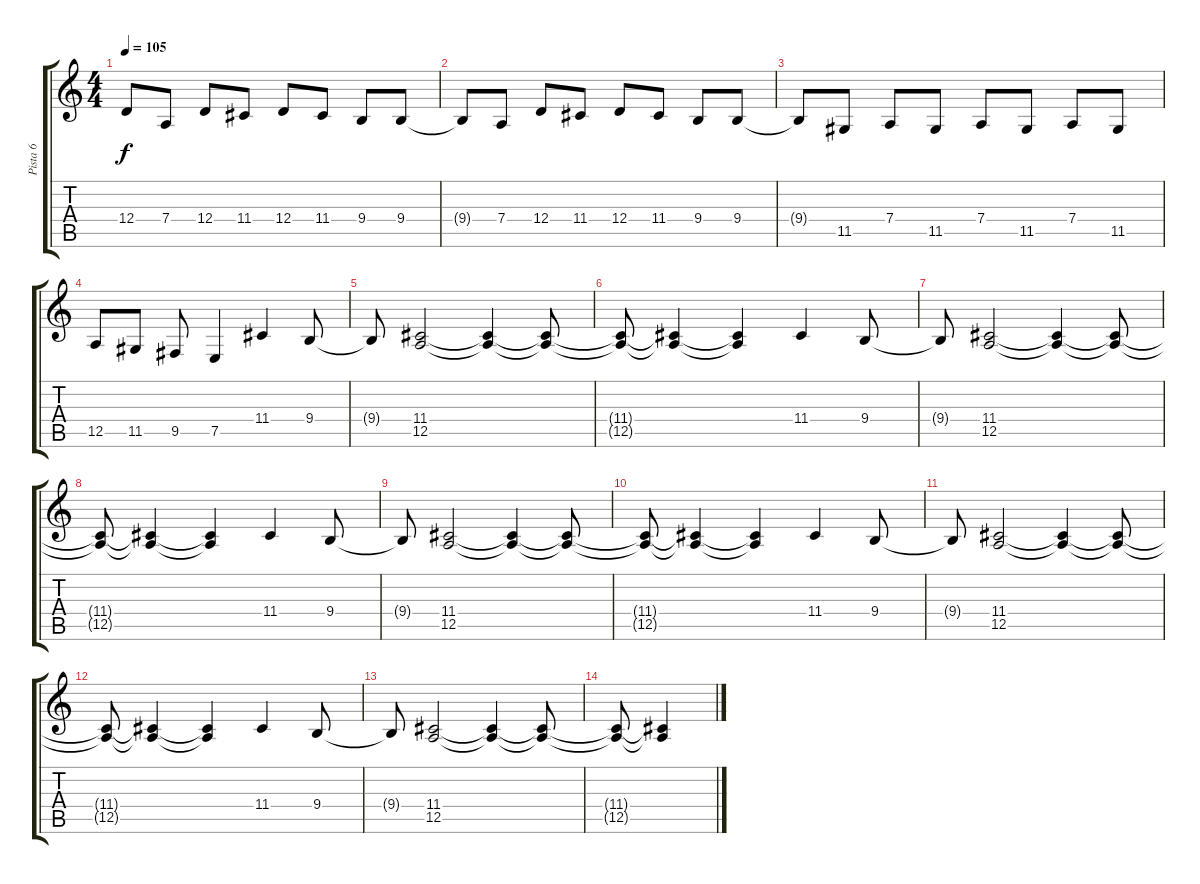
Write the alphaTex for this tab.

\track ("Pista 6" "Pista 6") {instrument flute}
\staff {score tabs}
\tuning (E4 B3 G3 D3 A2 E2) {hide}
\ts (4 4)
\tempo 105
\clef g2
\ks c
12.4{t}.8{dy f} 7.4.8 12.4.8 11.4.8 12.4.8 11.4.8 9.4.8 9.4.8 |
9.4{t}.8 7.4.8 12.4.8 11.4.8 12.4.8 11.4.8 9.4.8 9.4.8 |
9.4{t}.8 11.5.8 7.4.8 11.5.8 7.4.8 11.5.8 7.4.8 11.5.8 |
12.5.8 11.5.8 9.5.8 7.5.4 11.4.4 9.4.8 |
9.4{t}.8 (11.4 12.5).2 (11.4{t} 12.5{t}).4 (11.4{t} 12.5{t}).8 |
(11.4{t} 12.5{t}).8 (11.4{t} 12.5{t}).4 (11.4{t} 12.5{t}).4 11.4.4 9.4.8 |
9.4{t}.8 (11.4 12.5).2 (11.4{t} 12.5{t}).4 (11.4{t} 12.5{t}).8 |
(11.4{t} 12.5{t}).8 (11.4{t} 12.5{t}).4 (11.4{t} 12.5{t}).4 11.4.4 9.4.8 |
9.4{t}.8 (11.4 12.5).2 (11.4{t} 12.5{t}).4 (11.4{t} 12.5{t}).8 |
(11.4{t} 12.5{t}).8 (11.4{t} 12.5{t}).4 (11.4{t} 12.5{t}).4 11.4.4 9.4.8 |
9.4{t}.8 (11.4 12.5).2 (11.4{t} 12.5{t}).4 (11.4{t} 12.5{t}).8 |
(11.4{t} 12.5{t}).8 (11.4{t} 12.5{t}).4 (11.4{t} 12.5{t}).4 11.4.4 9.4.8 |
9.4{t}.8 (11.4 12.5).2{volume 3} (11.4{t} 12.5{t}).4 (11.4{t} 12.5{t}).8 |
(11.4{t} 12.5{t}).8 (11.4{t} 12.5{t}).4
